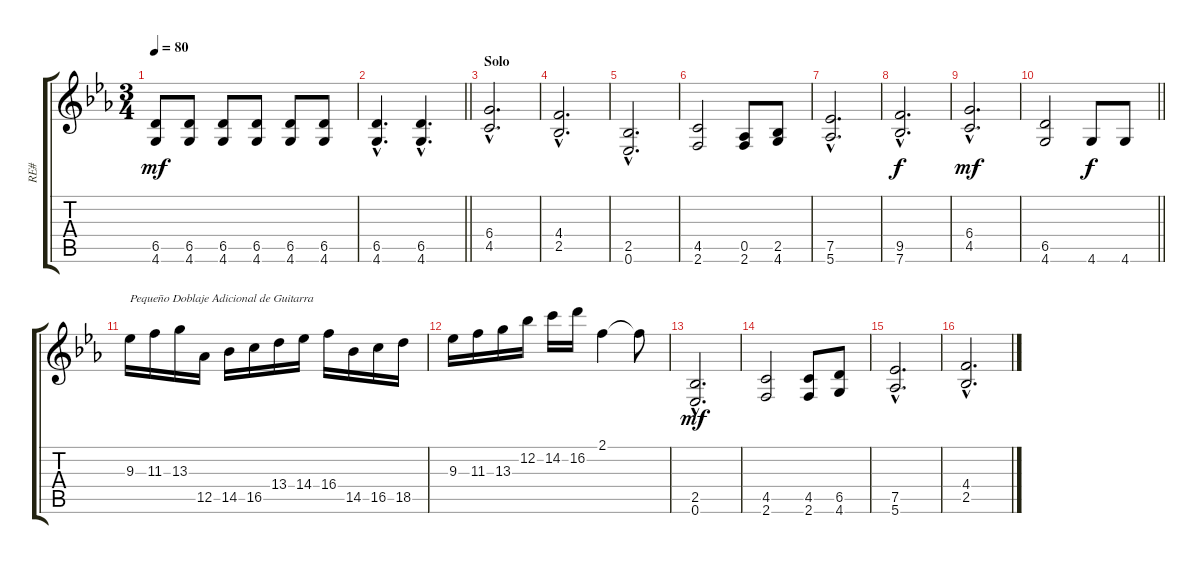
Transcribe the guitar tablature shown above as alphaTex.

\track ("RE#" "RE#") {instrument overdrivenguitar}
\staff {score tabs}
\tuning (Eb4 Bb3 Gb3 Db3 Ab2 Eb2) {hide}
\ts (3 4)
\tempo 80
\clef g2
\ks eb
(6.5 4.6).8{dy mf} (6.5 4.6).8 (6.5 4.6).8 (6.5 4.6).8 (6.5 4.6).8 (6.5 4.6).8 |
\barLineRight lightlight
(6.5{hac} 4.6{hac}).4{d} (6.5{hac} 4.6{hac}).4{d} |
\section ("" "Solo")
(6.4{hac} 4.5{hac}).2{d} |
(4.4{hac} 2.5{hac}).2{d} |
(2.5{hac} 0.6{hac}).2{d} |
(4.5 2.6).2 (0.5 2.6).8 (2.5 4.6).8 |
(7.5{hac} 5.6{hac}).2{d} |
(9.5{hac} 7.6{hac}).2{d dy f} |
(6.4{hac} 4.5{hac}).2{d dy mf} |
\barLineRight lightlight
(6.5 4.6).2 4.6.8{dy f} 4.6.8 |
\section ("" "")
9.3.16{txt "Pequeño Doblaje Adicional de Guitarra"} 11.3.16 13.3.16 12.5.16 14.5.16 16.5.16 13.4.16 14.4.16 16.4.16 14.5.16 16.5.16 18.5.16 |
9.3.16 11.3.16 13.3.16 12.2.16 14.2.16 16.2.16 2.1.4 2.1{t}.8 |
(2.5{hac} 0.6{hac}).2{d dy mf} |
(4.5 2.6).2 (4.5 2.6).8 (6.5 4.6).8 |
(7.5{hac} 5.6{hac}).2{d} |
(4.4{hac} 2.5{hac}).2{d}
